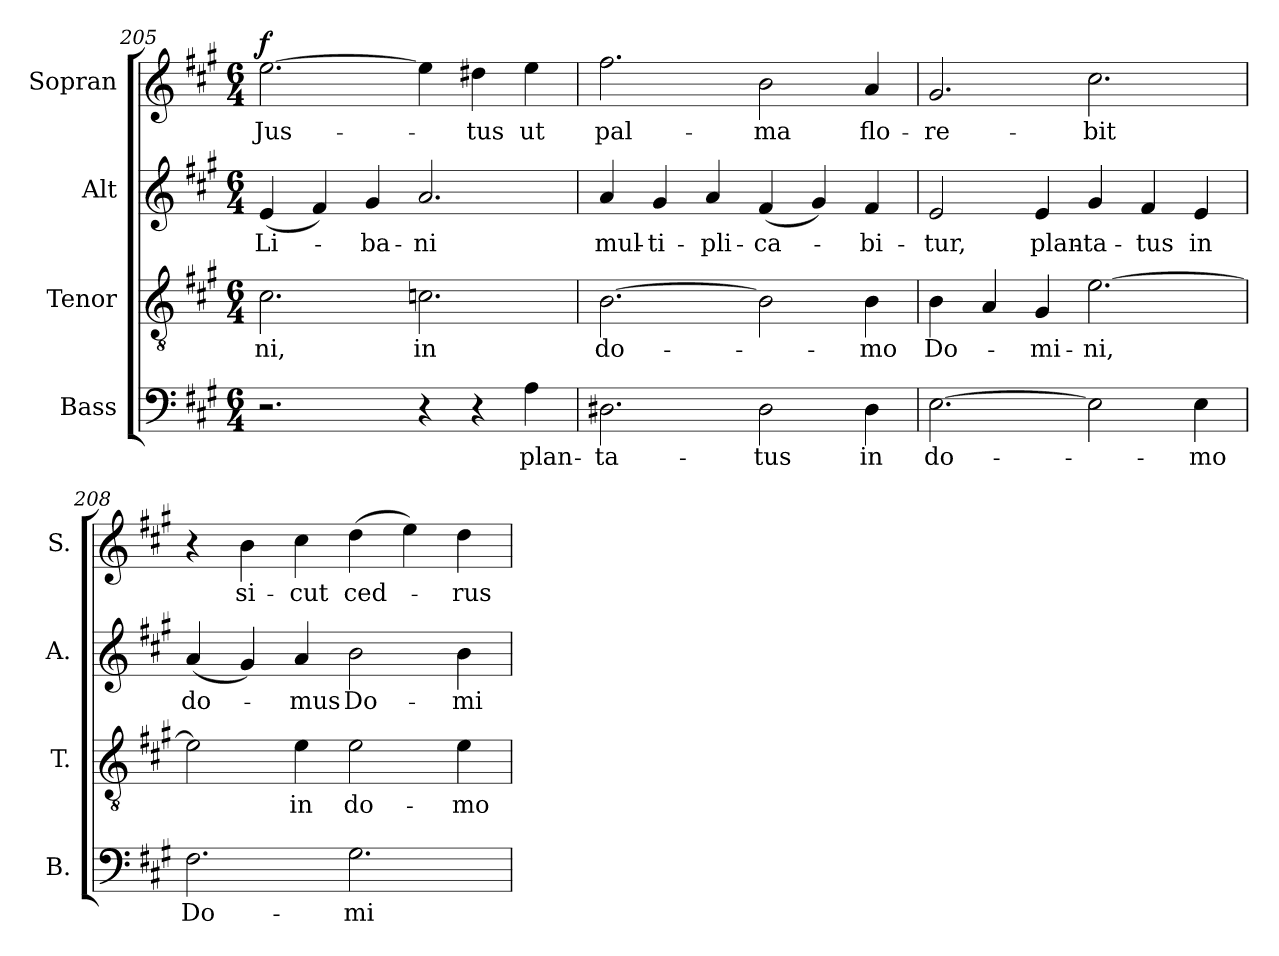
**kern	**text	**kern	**text	**kern	**text	**kern	**text	**dynam
*part4	*part4	*part3	*part3	*part2	*part2	*part1	*part1	*part1
*staff4	*staff4	*staff3	*staff3	*staff2	*staff2	*staff1	*staff1	*staff1
*I"Bass	*	*I"Tenor	*	*I"Alt	*	*I"Sopran	*	*
*I'B.	*	*I'T.	*	*I'A.	*	*I'S.	*	*
*clefF4	*	*clefGv2	*	*clefG2	*	*clefG2	*	*
*k[f#c#g#]	*	*k[f#c#g#]	*	*k[f#c#g#]	*	*k[f#c#g#]	*	*
*A:	*	*A:	*	*A:	*	*A:	*	*
*M6/4	*	*M6/4	*	*M6/4	*	*M6/4	*	*
=205	=205	=205	=205	=205	=205	=205	=205	=205
!	!	!	!LO:LY:b	!	!LO:LY:b	!	!LO:LY:b	!LO:DY:a
2.r	.	2.c#\	-ni,	(<4e/	Li-	[2.ee\	Jus-	f
.	.	.	.	4f#/)	.	.	.	.
!	!	!	!	!	!LO:LY:b	!	!	!
.	.	.	.	4g#/	-ba-	.	.	.
!	!	!	!LO:LY:b	!	!LO:LY:b	!	!	!
4r	.	2.cn\	in	2.a/	-ni	4ee\]	.	.
!	!	!	!	!	!	!	!LO:LY:b	!
4r	.	.	.	.	.	4dd#X\	-tus	.
!	!LO:LY:b	!	!	!	!	!	!LO:LY:b	!
4A\	plan-	.	.	.	.	4ee\	ut	.
!!LO:PB:g=z
=206	=206	=206	=206	=206	=206	=206	=206	=206
!	!LO:LY:b	!	!LO:LY:b	!	!LO:LY:b	!	!LO:LY:b	!
2.D#X\	-ta-	[2.B\	do-	4a/	mul-	2.ff#\	pal-	.
!	!	!	!	!	!LO:LY:b	!	!	!
.	.	.	.	4g#/	-ti-	.	.	.
!	!	!	!	!	!LO:LY:b	!	!	!
.	.	.	.	4a/	-pli-	.	.	.
!	!LO:LY:b	!	!	!	!LO:LY:b	!	!LO:LY:b	!
2D#\	-tus	2B\]	.	(<4f#/	-ca-	2b\	-ma	.
.	.	.	.	4g#/)	.	.	.	.
!	!LO:LY:b	!	!LO:LY:b	!	!LO:LY:b	!	!LO:LY:b	!
4D#\	in	4B\	-mo	4f#/	-bi-	4a/	flo-	.
=207	=207	=207	=207	=207	=207	=207	=207	=207
!	!LO:LY:b	!	!LO:LY:b	!	!LO:LY:b	!	!LO:LY:b	!
[2.E\	do-	4B\	Do-	2e/	-tur,	2.g#/	-re-	.
.	.	4A/	.	.	.	.	.	.
!	!	!	!LO:LY:b	!	!LO:LY:b	!	!	!
.	.	4G#/	-mi-	4e/	plan-	.	.	.
!	!	!	!LO:LY:b	!	!LO:LY:b	!	!LO:LY:b	!
2E\]	.	[2.e\	-ni,	4g#/	-ta-	2.cc#\	-bit	.
!	!	!	!	!	!LO:LY:b	!	!	!
.	.	.	.	4f#/	-tus	.	.	.
!	!LO:LY:b	!	!	!	!LO:LY:b	!	!	!
4E\	-mo	.	.	4e/	in	.	.	.
=208	=208	=208	=208	=208	=208	=208	=208	=208
!	!LO:LY:b	!	!	!	!LO:LY:b	!	!	!
2.F#\	Do-	2e\]	.	(<4a/	do-	4r	.	.
!	!	!	!	!	!	!	!LO:LY:b	!
.	.	.	.	4g#/)	.	4b\	si-	.
!	!	!	!LO:LY:b	!	!LO:LY:b	!	!LO:LY:b	!
.	.	4e\	in	4a/	-mus	4cc#\	-cut	.
!	!LO:LY:b	!	!LO:LY:b	!	!LO:LY:b	!	!LO:LY:b	!
2.G#\	-mi-	2e\	do-	2b\	Do-	(>4dd\	ced-	.
.	.	.	.	.	.	4ee\)	.	.
!	!	!	!LO:LY:b	!	!LO:LY:b	!	!LO:LY:b	!
.	.	4e\	-mo	4b\	-mi-	4dd\	-rus	.
=	=	=	=	=	=	=	=	=
*-	*-	*-	*-	*-	*-	*-	*-	*-
